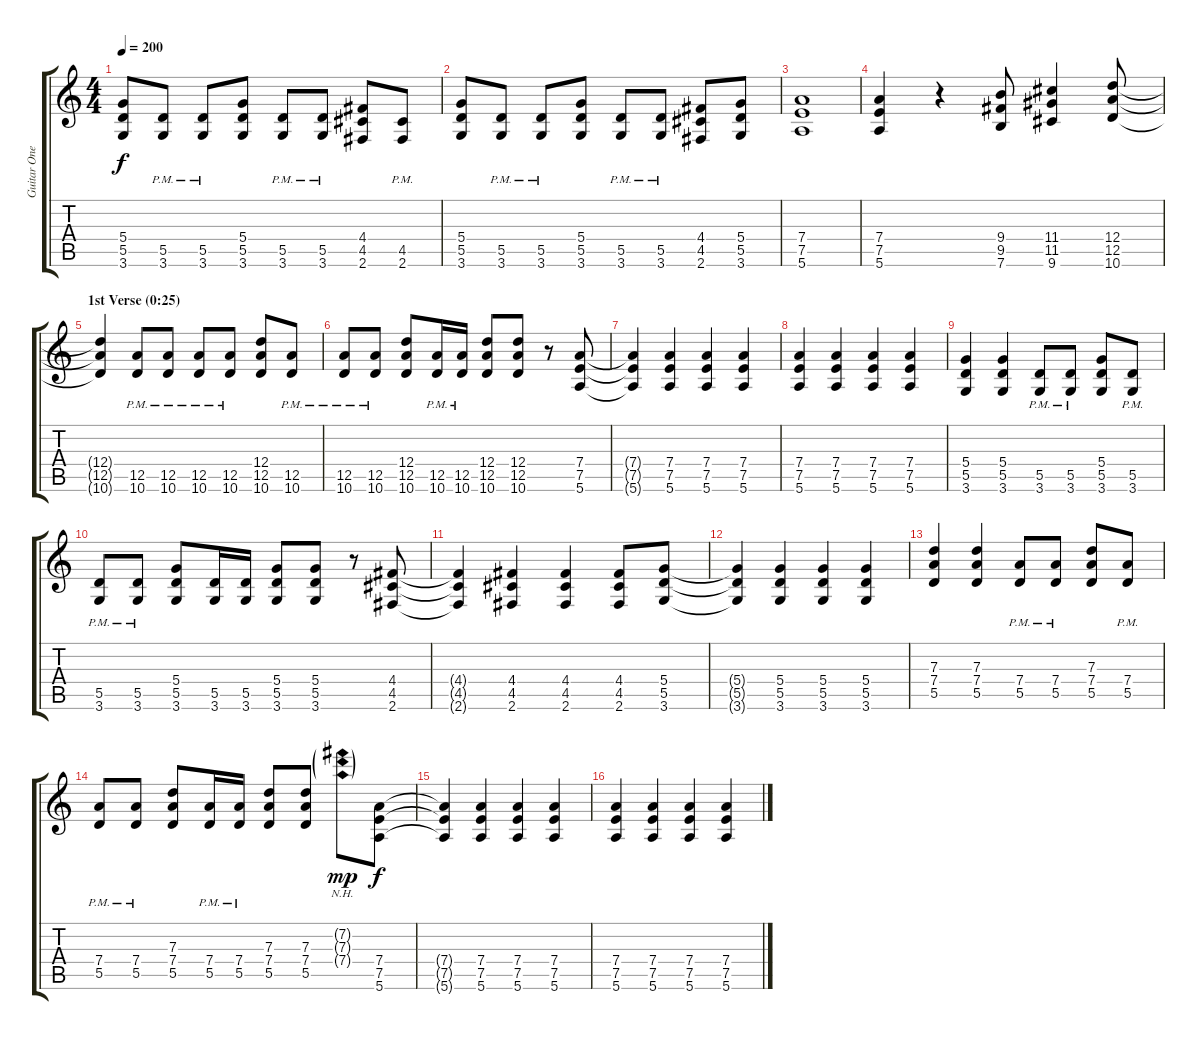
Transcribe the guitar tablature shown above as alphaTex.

\track ("Guitar One" "Guitar One") {instrument distortionguitar}
\staff {score tabs}
\tuning (E4 B3 G3 D3 A2 E2) {hide}
\ts (4 4)
\tempo 200
\clef g2
\ks c
(5.4 5.5 3.6).8{dy f} (5.5{pm} 3.6{pm}).8 (5.5{pm} 3.6{pm}).8 (5.4 5.5 3.6).8 (5.5{pm} 3.6{pm}).8 (5.5{pm} 3.6{pm}).8 (4.4 4.5 2.6).8 (4.5{pm} 2.6{pm}).8 |
(5.4 5.5 3.6).8 (5.5{pm} 3.6{pm}).8 (5.5{pm} 3.6{pm}).8 (5.4 5.5 3.6).8 (5.5{pm} 3.6{pm}).8 (5.5{pm} 3.6{pm}).8 (4.4 4.5 2.6).8 (5.4 5.5 3.6).8 |
(7.4 7.5 5.6).1 |
(7.4 7.5 5.6).4 r.4 (9.4 9.5 7.6).8 (11.4 11.5 9.6).4 (12.4 12.5 10.6).8 |
\section ("" "1st Verse (0:25)")
(12.4{t} 12.5{t} 10.6{t}).4 (12.5{pm} 10.6{pm}).8 (12.5{pm} 10.6{pm}).8 (12.5{pm} 10.6{pm}).8 (12.5{pm} 10.6{pm}).8 (12.4 12.5 10.6).8 (12.5{pm} 10.6{pm}).8 |
(12.5{pm} 10.6{pm}).8 (12.5{pm} 10.6{pm}).8 (12.4 12.5 10.6).8 (12.5{pm} 10.6{pm}).16 (12.5{pm} 10.6{pm}).16 (12.4 12.5 10.6).8 (12.4 12.5 10.6).8 r.8 (7.4 7.5 5.6).8 |
(7.4{t} 7.5{t} 5.6{t}).4 (7.4 7.5 5.6).4 (7.4 7.5 5.6).4 (7.4 7.5 5.6).4 |
(7.4 7.5 5.6).4 (7.4 7.5 5.6).4 (7.4 7.5 5.6).4 (7.4 7.5 5.6).4 |
(5.4 5.5 3.6).4 (5.4 5.5 3.6).4 (5.5{pm} 3.6{pm}).8 (5.5{pm} 3.6{pm}).8 (5.4 5.5 3.6).8 (5.5{pm} 3.6{pm}).8 |
(5.5{pm} 3.6{pm}).8 (5.5{pm} 3.6{pm}).8 (5.4 5.5 3.6).8 (5.5 3.6).16 (5.5 3.6).16 (5.4 5.5 3.6).8 (5.4 5.5 3.6).8 r.8 (4.4 4.5 2.6).8 |
(4.4{t} 4.5{t} 2.6{t}).4 (4.4 4.5 2.6).4 (4.4 4.5 2.6).4 (4.4 4.5 2.6).8 (5.4 5.5 3.6).8 |
(5.4{t} 5.5{t} 3.6{t}).4 (5.4 5.5 3.6).4 (5.4 5.5 3.6).4 (5.4 5.5 3.6).4 |
(7.3 7.4 5.5).4 (7.3 7.4 5.5).4 (7.4{pm} 5.5{pm}).8 (7.4{pm} 5.5{pm}).8 (7.3 7.4 5.5).8 (7.4{pm} 5.5{pm}).8 |
(7.4{pm} 5.5{pm}).8 (7.4{pm} 5.5{pm}).8 (7.3 7.4 5.5).8 (7.4{pm} 5.5{pm}).16 (7.4{pm} 5.5{pm}).16 (7.3 7.4 5.5).8 (7.3 7.4 5.5).8 (7.2{nh g} 7.3{nh g} 7.4{nh g}).8{dy mp} (7.4 7.5 5.6).8{dy f} |
(7.4{t} 7.5{t} 5.6{t}).4 (7.4 7.5 5.6).4 (7.4 7.5 5.6).4 (7.4 7.5 5.6).4 |
(7.4 7.5 5.6).4 (7.4 7.5 5.6).4 (7.4 7.5 5.6).4 (7.4 7.5 5.6).4
